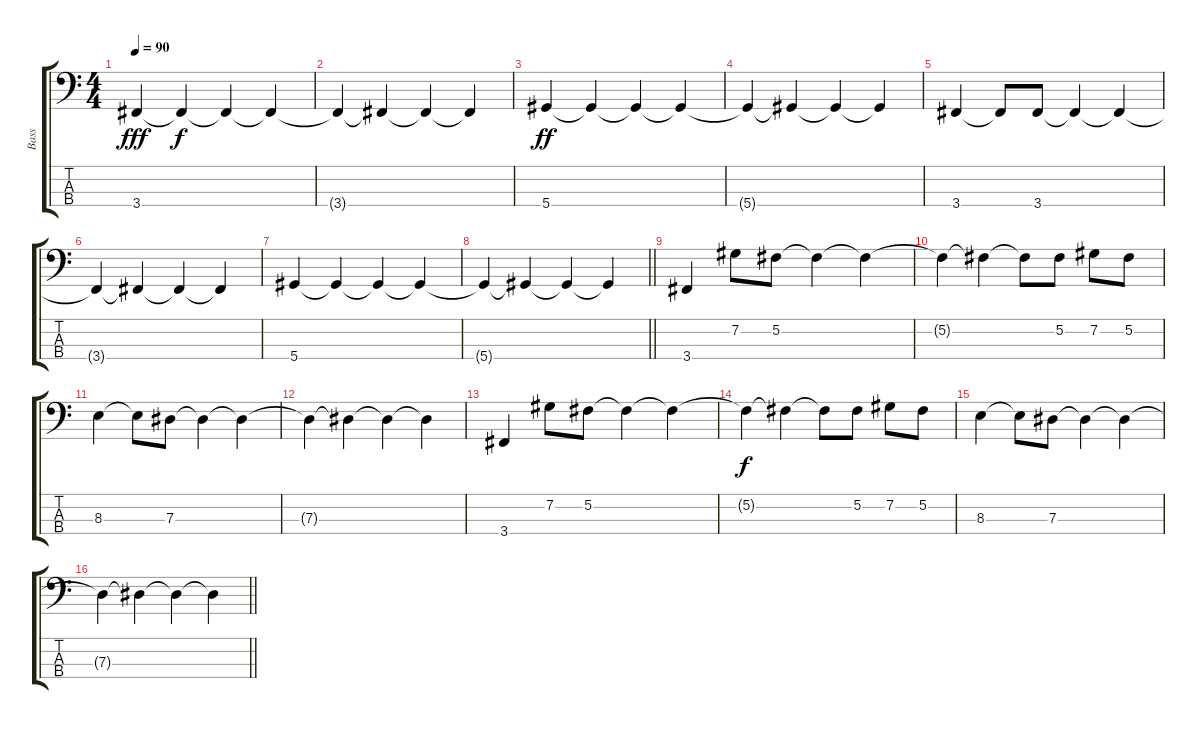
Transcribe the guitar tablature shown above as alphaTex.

\track ("Bass" "Bass") {instrument electricbassfinger}
\staff {score tabs}
\tuning (Gb2 Db2 Ab1 Eb1) {hide}
\ts (4 4)
\section ("" "")
\tempo 90
\clef f4
\ks c
3.4.4{dy fff} 3.4{t}.4{dy f} 3.4{t}.4 3.4{t}.4 |
3.4{t}.4 3.4{t}.4 3.4{t}.4 3.4{t}.4 |
5.4.4{dy ff} 5.4{t}.4 5.4{t}.4 5.4{t}.4 |
5.4{t}.4 5.4{t}.4 5.4{t}.4 5.4{t}.4 |
3.4.4 3.4{t}.8 3.4.8 3.4{t}.4 3.4{t}.4 |
3.4{t}.4 3.4{t}.4 3.4{t}.4 3.4{t}.4 |
5.4.4 5.4{t}.4 5.4{t}.4 5.4{t}.4 |
\barLineRight lightlight
5.4{t}.4 5.4{t}.4 5.4{t}.4 5.4{t}.4 |
3.4.4 7.2.8 5.2.8 5.2{t}.4 5.2{t}.4 |
5.2{t}.4 5.2{t}.4 5.2{t}.8 5.2.8 7.2.8 5.2.8 |
8.3.4 8.3{t}.8 7.3.8 7.3{t}.4 7.3{t}.4 |
7.3{t}.4 7.3{t}.4 7.3{t}.4 7.3{t}.4 |
3.4.4 7.2.8 5.2.8 5.2{t}.4 5.2{t}.4 |
5.2{t}.4{dy f} 5.2{t}.4 5.2{t}.8 5.2.8 7.2.8 5.2.8 |
8.3.4 8.3{t}.8 7.3.8 7.3{t}.4 7.3{t}.4 |
\barLineRight lightlight
7.3{t}.4 7.3{t}.4 7.3{t}.4 7.3{t}.4
